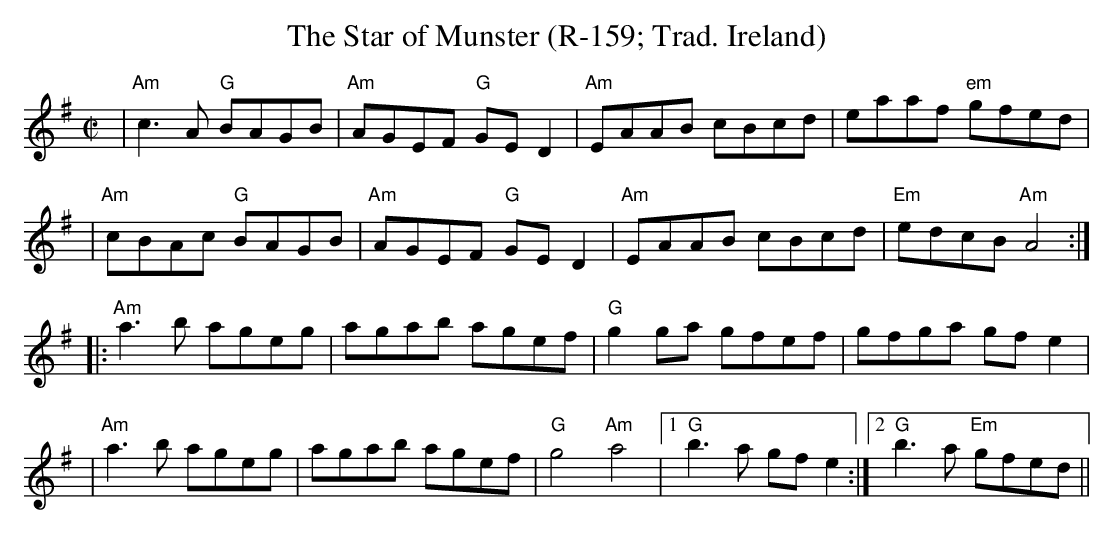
X:1
T:  The Star of Munster (R-159; Trad. Ireland)
M: C|
L: 1/8
K: Ador
| "Am"c3A "G"BAGB | "Am"AGEF "G"GED2|"Am"EAAB cBcd | eaaf "em"gfed |
|  "Am"cBAc "G"BAGB | "Am"AGEF "G"GED2| "Am"EAAB cBcd  | "Em"edcB "Am"A4 :|
|: "Am"a3b ageg | agab agef|"G"g2ga gfef|gfga gfe2 |
| "Am"a3b ageg | agab agef| "G"g4 "Am"a4 |[1 "G"b3a gfe2 :|   [2 "G"b3a "Em"gfed ||
